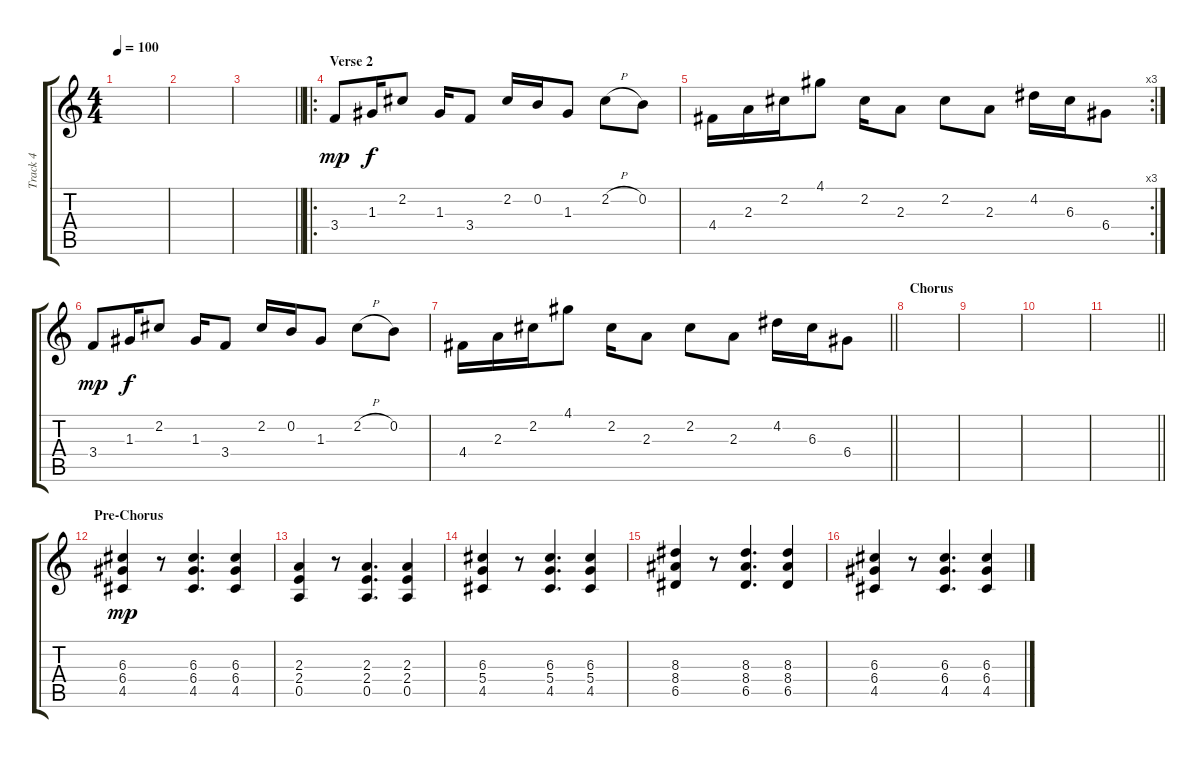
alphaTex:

\track ("Track 4" "Track 4") {instrument electricguitarclean}
\staff {score tabs}
\tuning (E4 B3 G3 D3 A2 E2) {hide}
\ts (4 4)
\tempo 100
\clef g2
\ks c
|
|
\barLineRight lightlight
|
\ro
\section ("" "Verse 2")
3.4.8{dy mp} 1.3.16{dy f} 2.2.8 1.3.16 3.4.8 2.2.16 0.2.16 1.3.8 2.2{h}.8 0.2.8 |
\rc 3
4.4.16 2.3.16 2.2.16 4.1.8 2.2.16 2.3.8 2.2.8 2.3.8 4.2.16 6.3.16 6.4.8 |
3.4.8{dy mp} 1.3.16{dy f} 2.2.8 1.3.16 3.4.8 2.2.16 0.2.16 1.3.8 2.2{h}.8 0.2.8 |
\barLineRight lightlight
4.4.16 2.3.16 2.2.16 4.1.8 2.2.16 2.3.8 2.2.8 2.3.8 4.2.16 6.3.16 6.4.8 |
\section ("" "Chorus")
|
|
|
\barLineRight lightlight
|
\section ("" "Pre-Chorus")
(6.3 6.4 4.5).4{dy mp instrument distortionguitar} r.8 (6.3 6.4 4.5).4{d} (6.3 6.4 4.5).4 |
(2.3 2.4 0.5).4{instrument distortionguitar} r.8 (2.3 2.4 0.5).4{d} (2.3 2.4 0.5).4 |
(6.3 5.4 4.5).4{instrument distortionguitar} r.8 (6.3 5.4 4.5).4{d} (6.3 5.4 4.5).4 |
(8.3 8.4 6.5).4{instrument distortionguitar} r.8 (8.3 8.4 6.5).4{d} (8.3 8.4 6.5).4 |
(6.3 6.4 4.5).4{instrument distortionguitar} r.8 (6.3 6.4 4.5).4{d} (6.3 6.4 4.5).4
